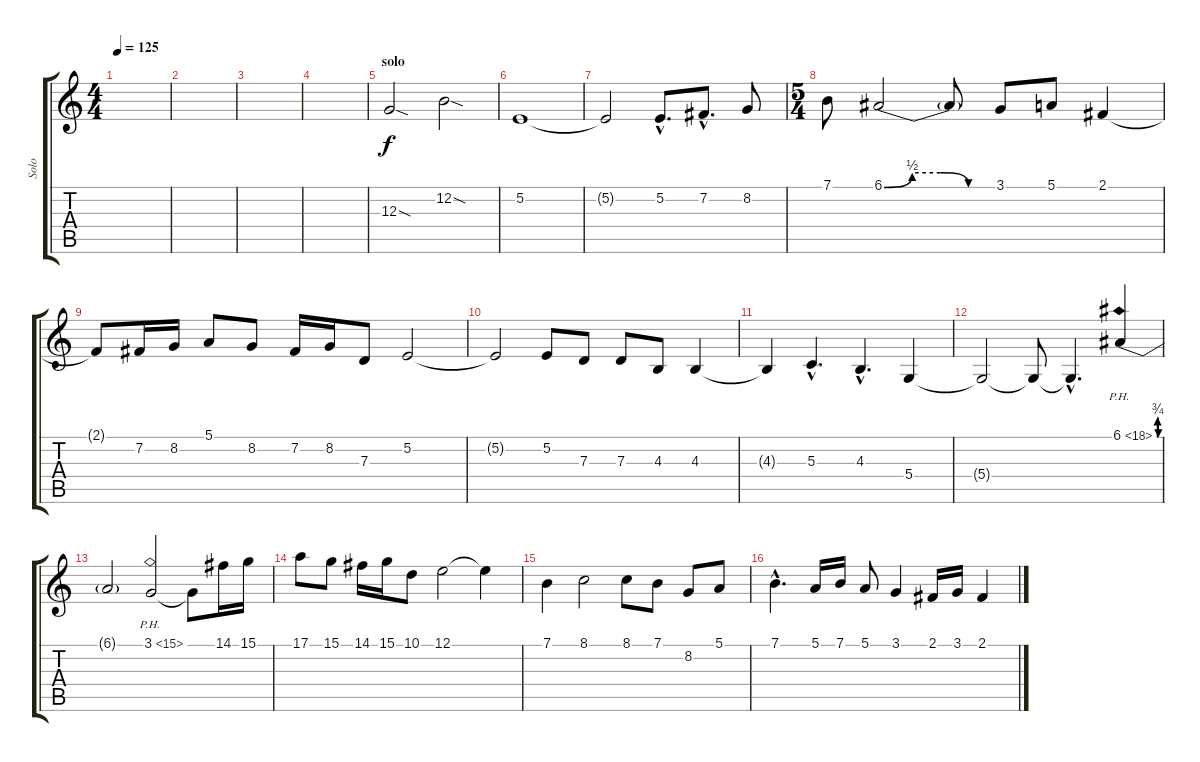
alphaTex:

\track ("Solo" "Solo") {instrument applause}
\staff {score tabs}
\tuning (E4 B3 G3 D3 A2 E2) {hide}
\ts (4 4)
\tempo 125
\clef g2
\ks c
|
|
|
|
\section ("" "solo")
12.3{sod}.2 12.2{sod}.2 |
5.2.1{volume 11 instrument distortionguitar} |
5.2{t}.2 5.2{hac}.8{d} 7.2{hac}.8{d} 8.2.8 |
\ts (5 4)
7.1.8 6.1{be (custom 0 0 15 2 30 2 45 0 60 0)}.2 6.1{t}.8 3.1.8 5.1.8 2.1.4 |
2.1{t}.8 7.2.16 8.2.16 5.1.8 8.2.8 7.2.16 8.2.16 7.3.8 5.2.2 |
5.2{t}.2 5.2.8 7.3.8 7.3.8 4.3.8 4.3.4 |
4.3{t}.4 5.3{hac}.4{d} 4.3{hac}.4{d} 5.4.4 |
5.4{t}.2 5.4{t}.8 5.4{hac t}.4{d} 6.1{be (custom 0 0 15 3 30 3 45 0 60 0) ph 12}.4 |
6.1{t}.2 3.1{ph 12}.2 3.1{t}.8 14.1.16 15.1.16 |
17.1.8 15.1.8 14.1.16 15.1.16 10.1.8 12.1.2 12.1{t}.4 |
7.1.4 8.1.2 8.1.8 7.1.8 8.2.8 5.1.8 |
7.1{hac}.4{d} 5.1.16 7.1.16 5.1.8 3.1.4 2.1.16 3.1.16 2.1.4
